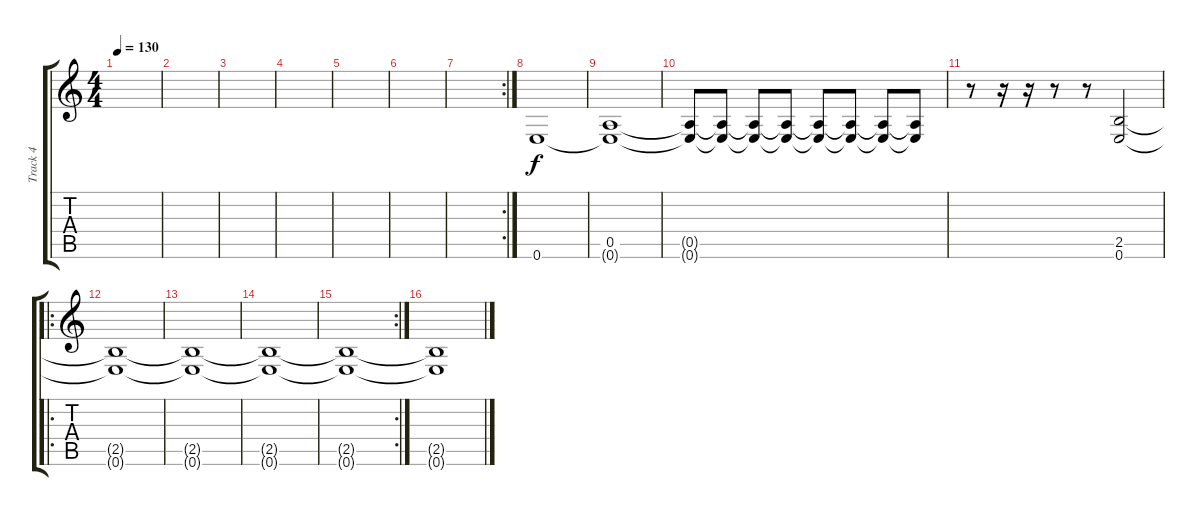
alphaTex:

\track ("Track 4" "Track 4") {instrument distortionguitar}
\staff {score tabs}
\tuning (E4 B3 G3 D3 A2 E2) {hide}
\ts (4 4)
\tempo 130
\clef g2
\ks c
|
|
|
|
|
|
\rc 2
|
0.6.1 |
(0.5 0.6{t}).1 |
(0.5{t} 0.6{t}).8 (0.5{t} 0.6{t}).8 (0.5{t} 0.6{t}).8 (0.5{t} 0.6{t}).8 (0.5{t} 0.6{t}).8 (0.5{t} 0.6{t}).8 (0.5{t} 0.6{t}).8 (0.5{t} 0.6{t}).8 |
r.8 r.16 r.16 r.8 r.8 (2.5 0.6).2 |
\ro
(2.5{t} 0.6{t}).1 |
(2.5{t} 0.6{t}).1 |
(2.5{t} 0.6{t}).1 |
\rc 2
(2.5{t} 0.6{t}).1 |
(2.5{t} 0.6{t}).1
